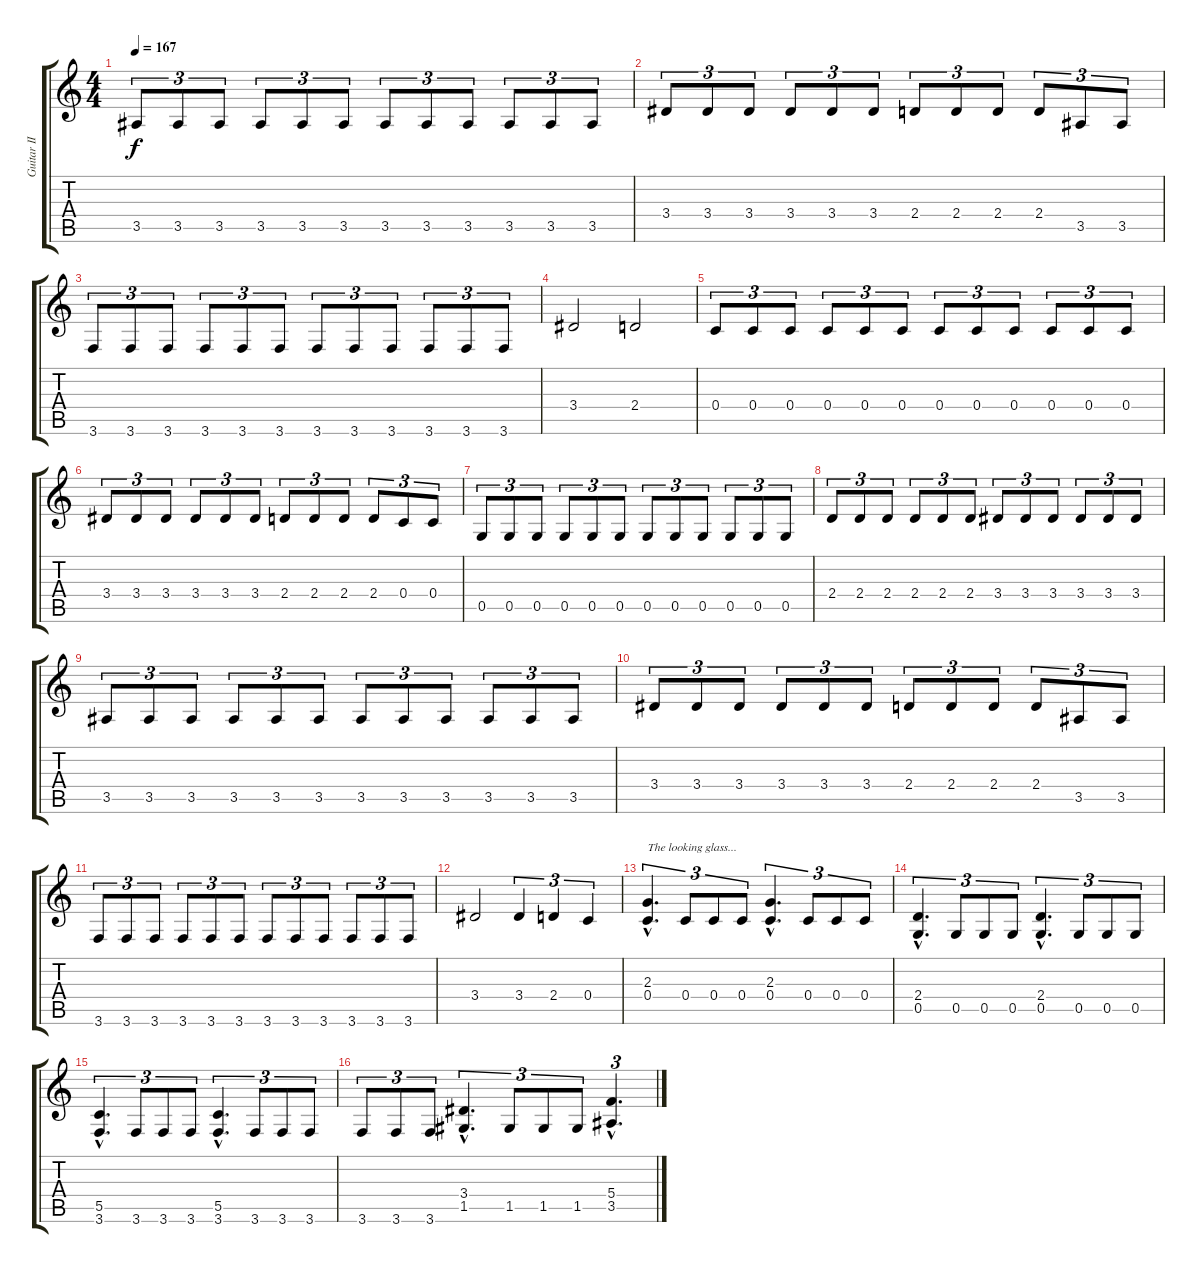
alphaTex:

\track ("Guitar II" "Guitar II") {instrument distortionguitar}
\staff {score tabs}
\tuning (D4 A3 F3 C3 G2 D2) {hide}
\ts (4 4)
\tempo 167
\clef g2
\ks c
3.5.8{tu (3 2) dy f} 3.5.8{tu (3 2)} 3.5.8{tu (3 2)} 3.5.8{tu (3 2)} 3.5.8{tu (3 2)} 3.5.8{tu (3 2)} 3.5.8{tu (3 2)} 3.5.8{tu (3 2)} 3.5.8{tu (3 2)} 3.5.8{tu (3 2)} 3.5.8{tu (3 2)} 3.5.8{tu (3 2)} |
3.4.8{tu (3 2)} 3.4.8{tu (3 2)} 3.4.8{tu (3 2)} 3.4.8{tu (3 2)} 3.4.8{tu (3 2)} 3.4.8{tu (3 2)} 2.4.8{tu (3 2)} 2.4.8{tu (3 2)} 2.4.8{tu (3 2)} 2.4.8{tu (3 2)} 3.5.8{tu (3 2)} 3.5.8{tu (3 2)} |
3.6.8{tu (3 2)} 3.6.8{tu (3 2)} 3.6.8{tu (3 2)} 3.6.8{tu (3 2)} 3.6.8{tu (3 2)} 3.6.8{tu (3 2)} 3.6.8{tu (3 2)} 3.6.8{tu (3 2)} 3.6.8{tu (3 2)} 3.6.8{tu (3 2)} 3.6.8{tu (3 2)} 3.6.8{tu (3 2)} |
3.4.2 2.4.2 |
0.4.8{tu (3 2)} 0.4.8{tu (3 2)} 0.4.8{tu (3 2)} 0.4.8{tu (3 2)} 0.4.8{tu (3 2)} 0.4.8{tu (3 2)} 0.4.8{tu (3 2)} 0.4.8{tu (3 2)} 0.4.8{tu (3 2)} 0.4.8{tu (3 2)} 0.4.8{tu (3 2)} 0.4.8{tu (3 2)} |
3.4.8{tu (3 2)} 3.4.8{tu (3 2)} 3.4.8{tu (3 2)} 3.4.8{tu (3 2)} 3.4.8{tu (3 2)} 3.4.8{tu (3 2)} 2.4.8{tu (3 2)} 2.4.8{tu (3 2)} 2.4.8{tu (3 2)} 2.4.8{tu (3 2)} 0.4.8{tu (3 2)} 0.4.8{tu (3 2)} |
0.5.8{tu (3 2)} 0.5.8{tu (3 2)} 0.5.8{tu (3 2)} 0.5.8{tu (3 2)} 0.5.8{tu (3 2)} 0.5.8{tu (3 2)} 0.5.8{tu (3 2)} 0.5.8{tu (3 2)} 0.5.8{tu (3 2)} 0.5.8{tu (3 2)} 0.5.8{tu (3 2)} 0.5.8{tu (3 2)} |
2.4.8{tu (3 2)} 2.4.8{tu (3 2)} 2.4.8{tu (3 2)} 2.4.8{tu (3 2)} 2.4.8{tu (3 2)} 2.4.8{tu (3 2)} 3.4.8{tu (3 2)} 3.4.8{tu (3 2)} 3.4.8{tu (3 2)} 3.4.8{tu (3 2)} 3.4.8{tu (3 2)} 3.4.8{tu (3 2)} |
3.5.8{tu (3 2)} 3.5.8{tu (3 2)} 3.5.8{tu (3 2)} 3.5.8{tu (3 2)} 3.5.8{tu (3 2)} 3.5.8{tu (3 2)} 3.5.8{tu (3 2)} 3.5.8{tu (3 2)} 3.5.8{tu (3 2)} 3.5.8{tu (3 2)} 3.5.8{tu (3 2)} 3.5.8{tu (3 2)} |
3.4.8{tu (3 2)} 3.4.8{tu (3 2)} 3.4.8{tu (3 2)} 3.4.8{tu (3 2)} 3.4.8{tu (3 2)} 3.4.8{tu (3 2)} 2.4.8{tu (3 2)} 2.4.8{tu (3 2)} 2.4.8{tu (3 2)} 2.4.8{tu (3 2)} 3.5.8{tu (3 2)} 3.5.8{tu (3 2)} |
3.6.8{tu (3 2)} 3.6.8{tu (3 2)} 3.6.8{tu (3 2)} 3.6.8{tu (3 2)} 3.6.8{tu (3 2)} 3.6.8{tu (3 2)} 3.6.8{tu (3 2)} 3.6.8{tu (3 2)} 3.6.8{tu (3 2)} 3.6.8{tu (3 2)} 3.6.8{tu (3 2)} 3.6.8{tu (3 2)} |
3.4.2 3.4.4{tu (3 2)} 2.4.4{tu (3 2)} 0.4.4{tu (3 2)} |
(2.3{hac} 0.4{hac}).4{d tu (3 2) txt "The looking glass..."} 0.4.8{tu (3 2)} 0.4.8{tu (3 2)} 0.4.8{tu (3 2)} (2.3{hac} 0.4{hac}).4{d tu (3 2)} 0.4.8{tu (3 2)} 0.4.8{tu (3 2)} 0.4.8{tu (3 2)} |
(2.4{hac} 0.5{hac}).4{d tu (3 2)} 0.5.8{tu (3 2)} 0.5.8{tu (3 2)} 0.5.8{tu (3 2)} (2.4{hac} 0.5{hac}).4{d tu (3 2)} 0.5.8{tu (3 2)} 0.5.8{tu (3 2)} 0.5.8{tu (3 2)} |
(5.5{hac} 3.6{hac}).4{d tu (3 2)} 3.6.8{tu (3 2)} 3.6.8{tu (3 2)} 3.6.8{tu (3 2)} (5.5{hac} 3.6{hac}).4{d tu (3 2)} 3.6.8{tu (3 2)} 3.6.8{tu (3 2)} 3.6.8{tu (3 2)} |
3.6.8{tu (3 2)} 3.6.8{tu (3 2)} 3.6.8{tu (3 2)} (3.4{hac} 1.5{hac}).4{d tu (3 2)} 1.5.8{tu (3 2)} 1.5.8{tu (3 2)} 1.5.8{tu (3 2)} (5.4{hac} 3.5{hac}).4{d tu (3 2)}
